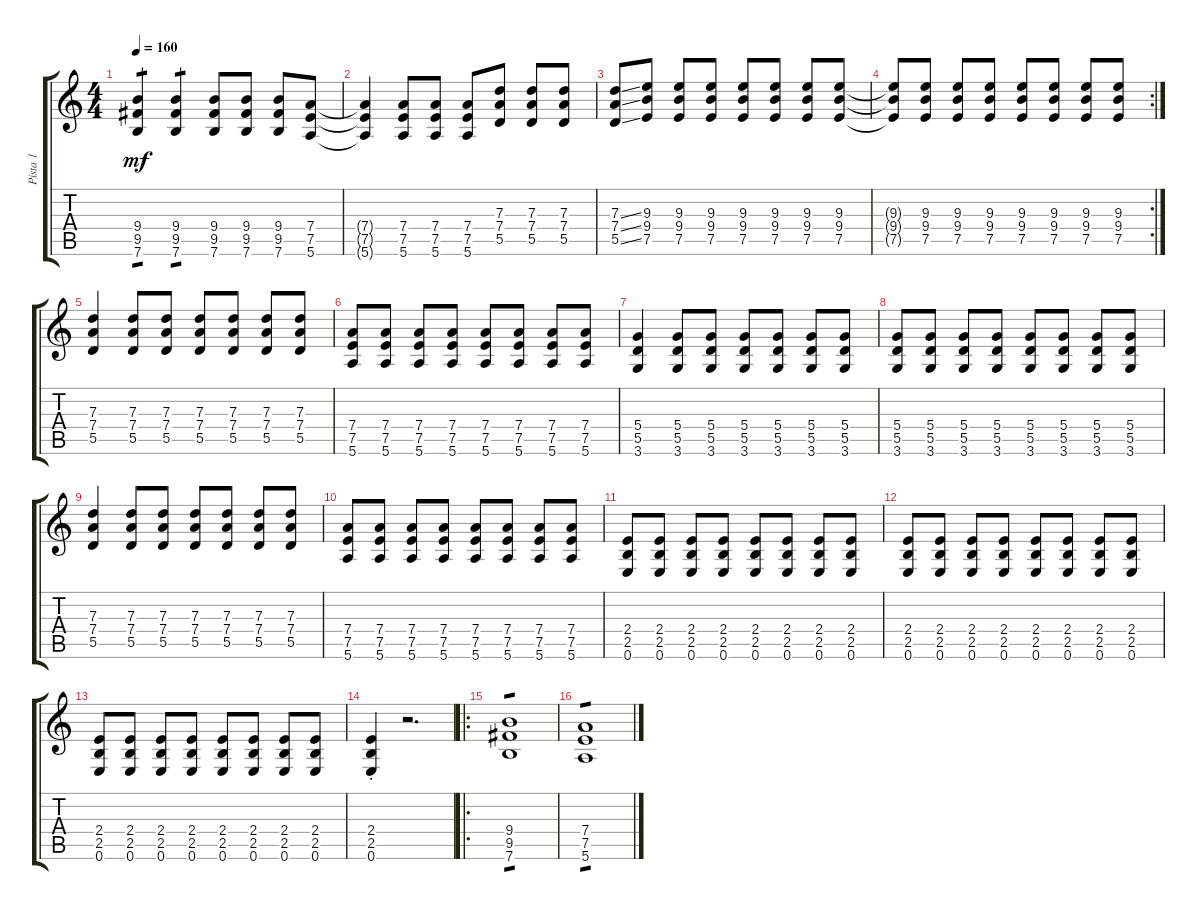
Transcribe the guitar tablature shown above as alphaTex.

\track ("Pista 1" "Pista 1") {instrument distortionguitar}
\staff {score tabs}
\tuning (E4 B3 G3 D3 A2 E2) {hide}
\ts (4 4)
\tempo 160
\clef g2
\ks c
(9.4 9.5 7.6).4{tp 1 dy mf} (9.4 9.5 7.6).4{tp 1} (9.4 9.5 7.6).8 (9.4 9.5 7.6).8 (9.4 9.5 7.6).8 (7.4 7.5 5.6).8 |
(7.4{t} 7.5{t} 5.6{t}).4 (7.4 7.5 5.6).8 (7.4 7.5 5.6).8 (7.4 7.5 5.6).8 (7.3 7.4 5.5).8 (7.3 7.4 5.5).8 (7.3 7.4 5.5).8 |
(7.3{ss} 7.4{ss} 5.5{ss}).8 (9.3 9.4 7.5).8 (9.3 9.4 7.5).8 (9.3 9.4 7.5).8 (9.3 9.4 7.5).8 (9.3 9.4 7.5).8 (9.3 9.4 7.5).8 (9.3 9.4 7.5).8 |
\rc 2
(9.3{t} 9.4{t} 7.5{t}).8 (9.3 9.4 7.5).8 (9.3 9.4 7.5).8 (9.3 9.4 7.5).8 (9.3 9.4 7.5).8 (9.3 9.4 7.5).8 (9.3 9.4 7.5).8 (9.3 9.4 7.5).8 |
(7.3 7.4 5.5).4 (7.3 7.4 5.5).8 (7.3 7.4 5.5).8 (7.3 7.4 5.5).8 (7.3 7.4 5.5).8 (7.3 7.4 5.5).8 (7.3 7.4 5.5).8 |
(7.4 7.5 5.6).8 (7.4 7.5 5.6).8 (7.4 7.5 5.6).8 (7.4 7.5 5.6).8 (7.4 7.5 5.6).8 (7.4 7.5 5.6).8 (7.4 7.5 5.6).8 (7.4 7.5 5.6).8 |
(5.4 5.5 3.6).4 (5.4 5.5 3.6).8 (5.4 5.5 3.6).8 (5.4 5.5 3.6).8 (5.4 5.5 3.6).8 (5.4 5.5 3.6).8 (5.4 5.5 3.6).8 |
(5.4 5.5 3.6).8 (5.4 5.5 3.6).8 (5.4 5.5 3.6).8 (5.4 5.5 3.6).8 (5.4 5.5 3.6).8 (5.4 5.5 3.6).8 (5.4 5.5 3.6).8 (5.4 5.5 3.6).8 |
(7.3 7.4 5.5).4 (7.3 7.4 5.5).8 (7.3 7.4 5.5).8 (7.3 7.4 5.5).8 (7.3 7.4 5.5).8 (7.3 7.4 5.5).8 (7.3 7.4 5.5).8 |
(7.4 7.5 5.6).8 (7.4 7.5 5.6).8 (7.4 7.5 5.6).8 (7.4 7.5 5.6).8 (7.4 7.5 5.6).8 (7.4 7.5 5.6).8 (7.4 7.5 5.6).8 (7.4 7.5 5.6).8 |
(2.4 2.5 0.6).8 (2.4 2.5 0.6).8 (2.4 2.5 0.6).8 (2.4 2.5 0.6).8 (2.4 2.5 0.6).8 (2.4 2.5 0.6).8 (2.4 2.5 0.6).8 (2.4 2.5 0.6).8 |
(2.4 2.5 0.6).8 (2.4 2.5 0.6).8 (2.4 2.5 0.6).8 (2.4 2.5 0.6).8 (2.4 2.5 0.6).8 (2.4 2.5 0.6).8 (2.4 2.5 0.6).8 (2.4 2.5 0.6).8 |
(2.4 2.5 0.6).8 (2.4 2.5 0.6).8 (2.4 2.5 0.6).8 (2.4 2.5 0.6).8 (2.4 2.5 0.6).8 (2.4 2.5 0.6).8 (2.4 2.5 0.6).8 (2.4 2.5 0.6).8 |
(2.4{st} 2.5{st} 0.6{st}).4 r.2{d} |
\ro
(9.4 9.5 7.6).1{tp 1} |
(7.4 7.5 5.6).1{tp 1}
